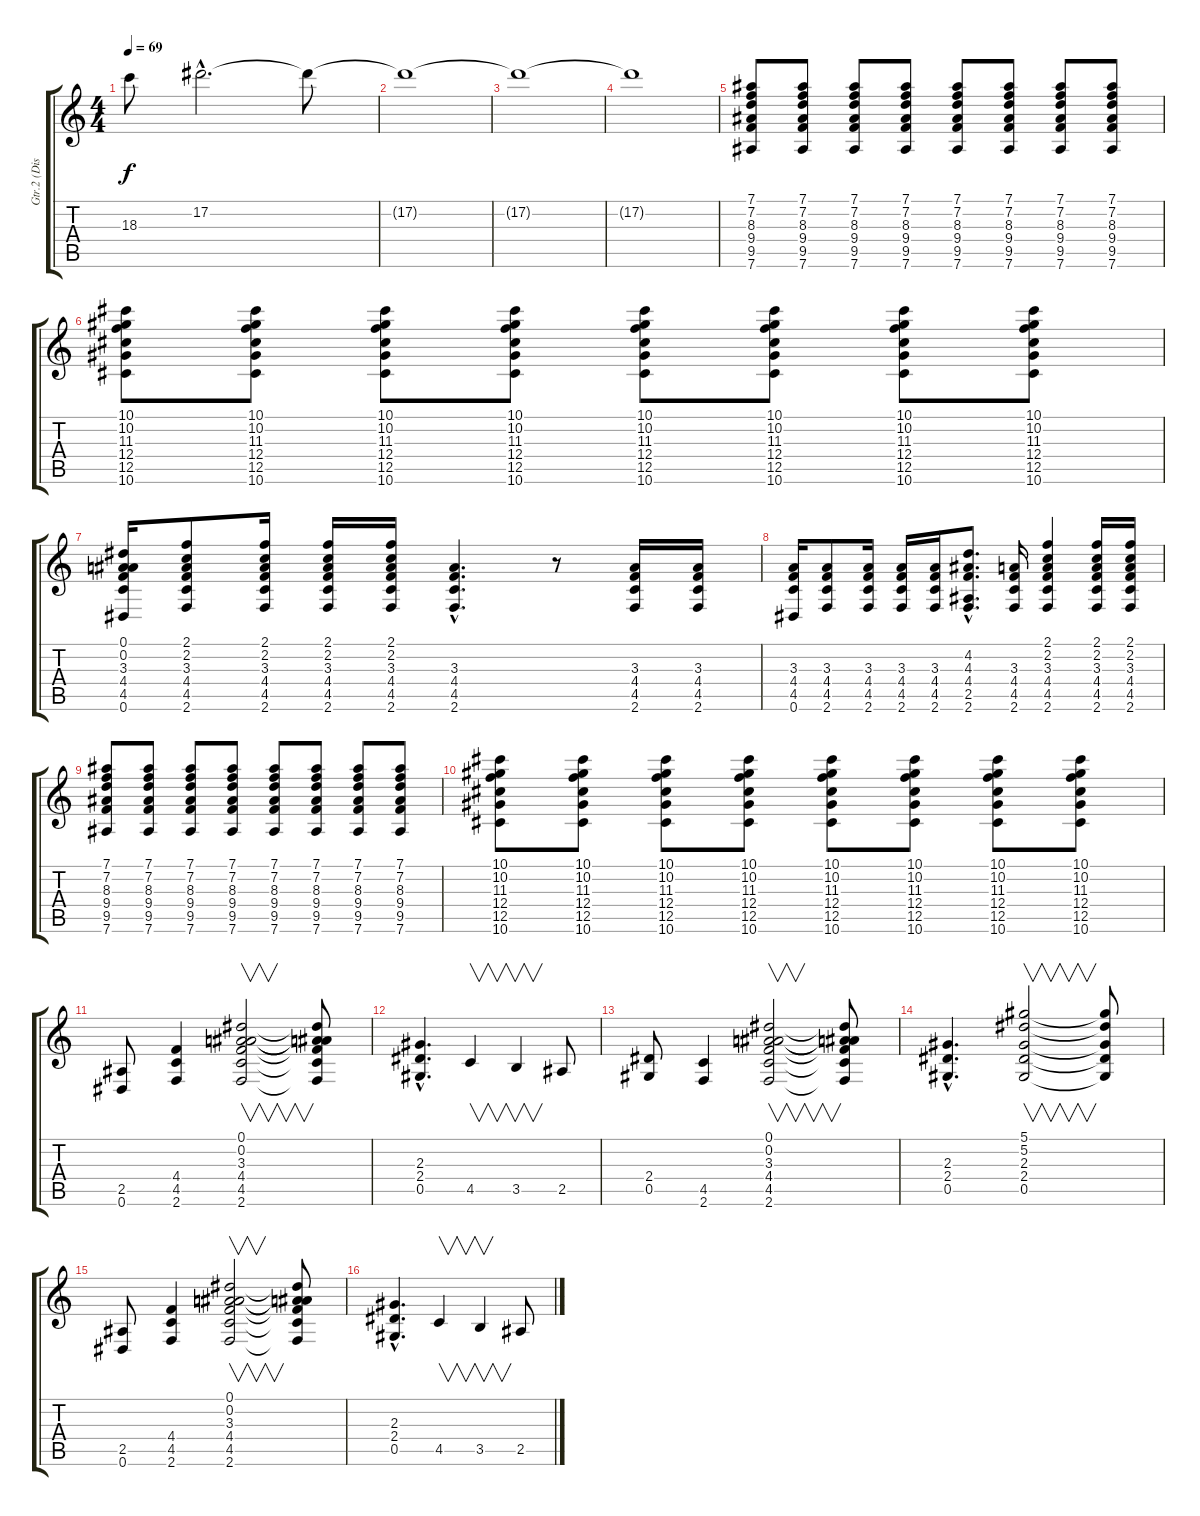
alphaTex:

\track ("Gtr.2 (Dist.)" "Gtr.2 (Dis") {instrument distortionguitar}
\staff {score tabs}
\tuning (Eb4 Bb3 Gb3 Db3 Ab2 Eb2) {hide}
\ts (4 4)
\tempo 69
\clef g2
\ks c
18.3.8{dy f} 17.2{hac}.2{d} 17.2{t}.8 |
17.2{t}.1 |
17.2{t}.1 |
17.2{t}.1 |
(7.1 7.2 8.3 9.4 9.5 7.6).8 (7.1 7.2 8.3 9.4 9.5 7.6).8 (7.1 7.2 8.3 9.4 9.5 7.6).8 (7.1 7.2 8.3 9.4 9.5 7.6).8 (7.1 7.2 8.3 9.4 9.5 7.6).8 (7.1 7.2 8.3 9.4 9.5 7.6).8 (7.1 7.2 8.3 9.4 9.5 7.6).8 (7.1 7.2 8.3 9.4 9.5 7.6).8 |
(10.1 10.2 11.3 12.4 12.5 10.6).8 (10.1 10.2 11.3 12.4 12.5 10.6).8 (10.1 10.2 11.3 12.4 12.5 10.6).8 (10.1 10.2 11.3 12.4 12.5 10.6).8 (10.1 10.2 11.3 12.4 12.5 10.6).8 (10.1 10.2 11.3 12.4 12.5 10.6).8 (10.1 10.2 11.3 12.4 12.5 10.6).8 (10.1 10.2 11.3 12.4 12.5 10.6).8 |
(0.1 0.2 3.3 4.4 4.5 0.6).16 (2.1 2.2 3.3 4.4 4.5 2.6).8 (2.1 2.2 3.3 4.4 4.5 2.6).16 (2.1 2.2 3.3 4.4 4.5 2.6).16 (2.1 2.2 3.3 4.4 4.5 2.6).16 (3.3{hac} 4.4{hac} 4.5{hac} 2.6{hac}).4{d} r.8 (3.3 4.4 4.5 2.6).16 (3.3 4.4 4.5 2.6).16 |
(3.3 4.4 4.5 0.6).16 (3.3 4.4 4.5 2.6).8 (3.3 4.4 4.5 2.6).16 (3.3 4.4 4.5 2.6).16 (3.3 4.4 4.5 2.6).16 (4.2{hac} 4.3{hac} 4.4{hac} 2.5{hac} 2.6{hac}).8{d} (3.3 4.4 4.5 2.6).16 (2.1 2.2 3.3 4.4 4.5 2.6).4 (2.1 2.2 3.3 4.4 4.5 2.6).16 (2.1 2.2 3.3 4.4 4.5 2.6).16 |
(7.1 7.2 8.3 9.4 9.5 7.6).8 (7.1 7.2 8.3 9.4 9.5 7.6).8 (7.1 7.2 8.3 9.4 9.5 7.6).8 (7.1 7.2 8.3 9.4 9.5 7.6).8 (7.1 7.2 8.3 9.4 9.5 7.6).8 (7.1 7.2 8.3 9.4 9.5 7.6).8 (7.1 7.2 8.3 9.4 9.5 7.6).8 (7.1 7.2 8.3 9.4 9.5 7.6).8 |
(10.1 10.2 11.3 12.4 12.5 10.6).8 (10.1 10.2 11.3 12.4 12.5 10.6).8 (10.1 10.2 11.3 12.4 12.5 10.6).8 (10.1 10.2 11.3 12.4 12.5 10.6).8 (10.1 10.2 11.3 12.4 12.5 10.6).8 (10.1 10.2 11.3 12.4 12.5 10.6).8 (10.1 10.2 11.3 12.4 12.5 10.6).8 (10.1 10.2 11.3 12.4 12.5 10.6).8 |
(2.5 0.6).8 (4.4 4.5 2.6).4 (0.1 0.2 3.3 4.4 4.5 2.6).2{v} (0.1{t} 0.2{t} 3.3{t} 4.4{t} 4.5{t} 2.6{t}).8 |
(2.3{hac} 2.4{hac} 0.5{hac}).4{d} 4.5.4{v} 3.5.4{v} 2.5.8 |
(2.4 0.5).8 (4.5 2.6).4 (0.1 0.2 3.3 4.4 4.5 2.6).2{v} (0.1{t} 0.2{t} 3.3{t} 4.4{t} 4.5{t} 2.6{t}).8 |
(2.3{hac} 2.4{hac} 0.5{hac}).4{d} (5.1 5.2 2.3 2.4 0.5).2{v} (5.1{t} 5.2{t} 2.3{t} 2.4{t} 0.5{t}).8 |
(2.5 0.6).8 (4.4 4.5 2.6).4 (0.1 0.2 3.3 4.4 4.5 2.6).2{v} (0.1{t} 0.2{t} 3.3{t} 4.4{t} 4.5{t} 2.6{t}).8 |
(2.3{hac} 2.4{hac} 0.5{hac}).4{d} 4.5.4{v} 3.5.4{v} 2.5.8
